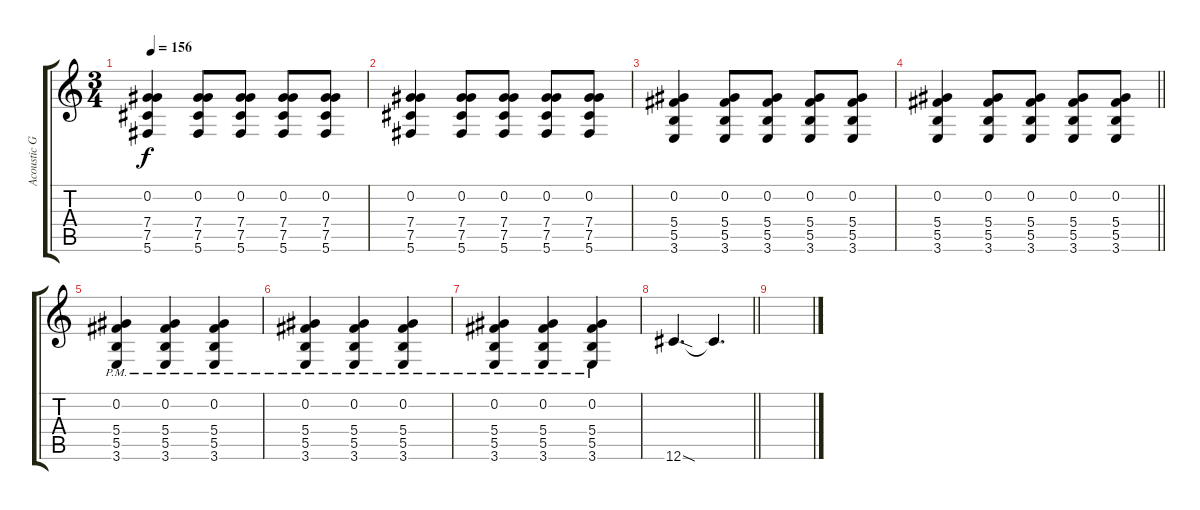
\track ("Acoustic Guitar" "Acoustic G") {instrument acousticguitarsteel}
\staff {score tabs}
\tuning (Db4 Ab3 Gb3 Db3 Gb2 Db2) {hide}
\ts (3 4)
\tempo 156
\clef g2
\ks c
(0.2 7.4 7.5 5.6).4{dy f} (0.2 7.4 7.5 5.6).8 (0.2 7.4 7.5 5.6).8 (0.2 7.4 7.5 5.6).8 (0.2 7.4 7.5 5.6).8 |
(0.2 7.4 7.5 5.6).4 (0.2 7.4 7.5 5.6).8 (0.2 7.4 7.5 5.6).8 (0.2 7.4 7.5 5.6).8 (0.2 7.4 7.5 5.6).8 |
(0.2 5.4 5.5 3.6).4 (0.2 5.4 5.5 3.6).8 (0.2 5.4 5.5 3.6).8 (0.2 5.4 5.5 3.6).8 (0.2 5.4 5.5 3.6).8 |
\barLineRight lightlight
(0.2 5.4 5.5 3.6).4 (0.2 5.4 5.5 3.6).8 (0.2 5.4 5.5 3.6).8 (0.2 5.4 5.5 3.6).8 (0.2 5.4 5.5 3.6).8 |
(0.2{pm} 5.4{pm} 5.5{pm} 3.6{pm}).4 (0.2{pm} 5.4{pm} 5.5{pm} 3.6{pm}).4 (0.2{pm} 5.4{pm} 5.5{pm} 3.6{pm}).4 |
(0.2{pm} 5.4{pm} 5.5{pm} 3.6{pm}).4 (0.2{pm} 5.4{pm} 5.5{pm} 3.6{pm}).4 (0.2{pm} 5.4{pm} 5.5{pm} 3.6{pm}).4 |
(0.2{pm} 5.4{pm} 5.5{pm} 3.6{pm}).4 (0.2{pm} 5.4{pm} 5.5{pm} 3.6{pm}).4 (0.2{pm} 5.4{pm} 5.5{pm} 3.6{pm}).4 |
\barLineRight lightlight
12.6{sod}.4{d} 12.6{t}.4{d} |
\section ("" "")
